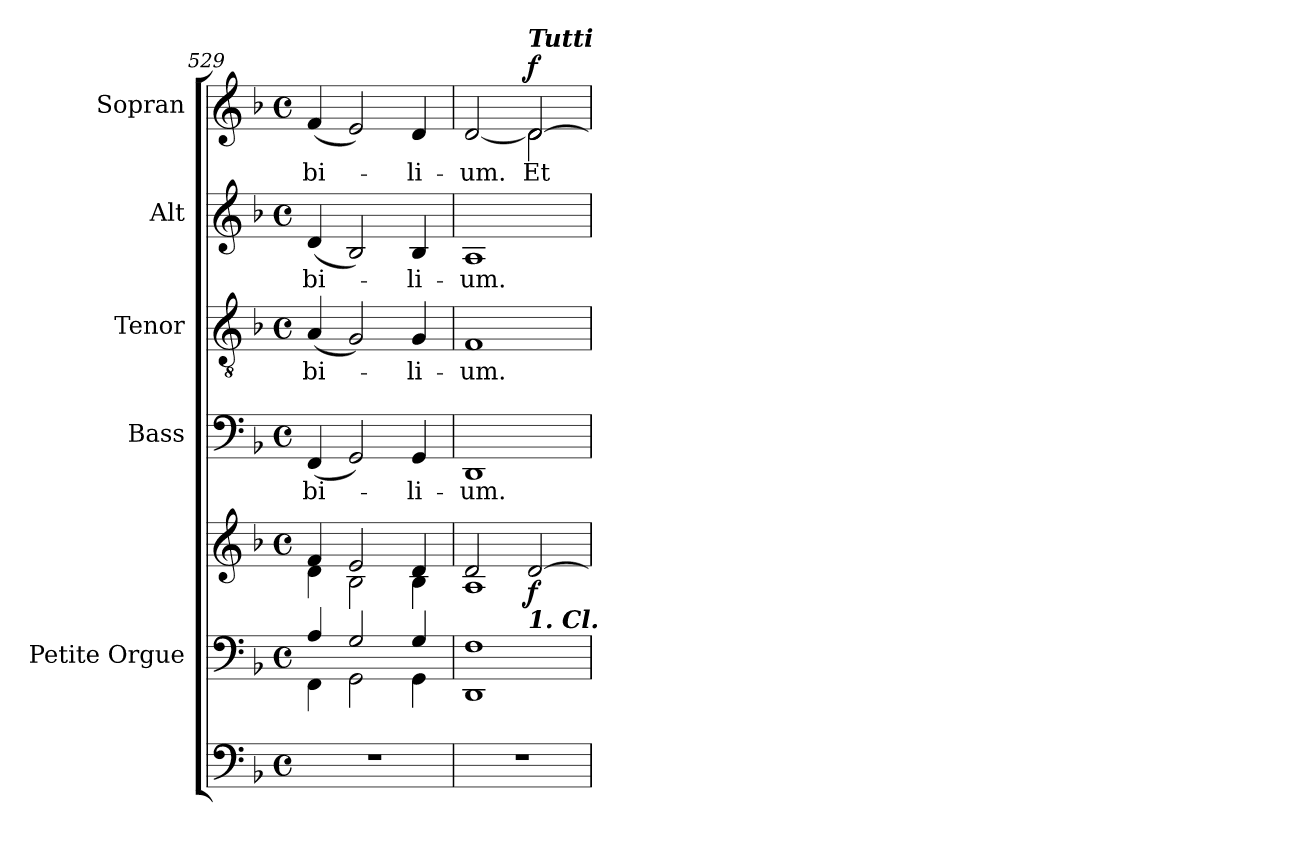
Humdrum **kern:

**kern	**kern	**kern	**dynam	**kern	**text	**kern	**text	**kern	**text	**kern	**text	**dynam
*part6	*part5	*part5	*part5	*part4	*part4	*part3	*part3	*part2	*part2	*part1	*part1	*part1
*staff7	*staff6	*staff5	*staff5/6	*staff4	*staff4	*staff3	*staff3	*staff2	*staff2	*staff1	*staff1	*staff1
*	*I"Petite Orgue	*	*	*I"Bass	*	*I"Tenor	*	*I"Alt	*	*I"Sopran	*	*
*	*I'Org. 1	*	*	*I'B.	*	*I'T.	*	*I'A.	*	*I'S.	*	*
*clefF4	*clefF4	*clefG2	*	*clefF4	*	*clefGv2	*	*clefG2	*	*clefG2	*	*
*k[b-]	*k[b-]	*k[b-]	*	*k[b-]	*	*k[b-]	*	*k[b-]	*	*k[b-]	*	*
*F:	*F:	*F:	*	*F:	*	*F:	*	*F:	*	*F:	*	*
*M4/4	*M4/4	*M4/4	*	*M4/4	*	*M4/4	*	*M4/4	*	*M4/4	*	*
*met(c)	*met(c)	*met(c)	*	*met(c)	*	*met(c)	*	*met(c)	*	*met(c)	*	*
=529	=529	=529	=529	=529	=529	=529	=529	=529	=529	=529	=529	=529
*	*^	*^	*	*	*	*	*	*	*	*	*	*
!	!	!	!	!	!	!	!LO:LY:b	!	!LO:LY:b	!	!LO:LY:b	!	!LO:LY:b	!
1r	4A/	4FF\	4f/	4d\	.	(<4FF/	-bi-	(<4A/	-bi-	(<4d/	-bi-	(<4f/	-bi-	.
.	2G/	2GG\	2e/	2B-\	.	2GG/)	.	2G/)	.	2B-/)	.	2e/)	.	.
!	!	!	!	!	!	!	!LO:LY:b	!	!LO:LY:b	!	!LO:LY:b	!	!LO:LY:b	!
.	4G/	4GG\	4d/	4B-\	.	4GG/	-li-	4G/	-li-	4B-/	-li-	4d/	-li-	.
!!LO:PB:g=z
=530	=530	=530	=530	=530	=530	=530	=530	=530	=530	=530	=530	=530	=530	=530
!	!	!	!	!	!	!	!LO:LY:b	!	!LO:LY:b	!	!LO:LY:b	!	!LO:LY:b	!
*	*	*	*	*	*	*	*	*	*	*	*	*^	*	*
1r	1F	1DD	2d/	1A	.	1DD	-um.	1F	-um.	1A	-um.	[>2d/	2ryy	-um.	.
!	!	!	!	!	!	!	!	!	!	!	!	!LO:TX:a:Bi:t=Tutti	!	!	!
!	!	!	!LO:TX:b:Bi:t=1. Cl.	!	!	!	!	!	!	!	!	!	!	!	!
!	!	!	!	!	!LO:DY:b	!	!	!	!	!	!	!	!	!LO:LY:b	!LO:DY:a
.	.	.	[>2d/	.	f	.	.	.	.	.	.	2d/_	2d\	Et	f
*	*v	*v	*	*	*	*	*	*	*	*	*	*v	*v	*	*
*	*	*v	*v	*	*	*	*	*	*	*	*	*	*
=	=	=	=	=	=	=	=	=	=	=	=	=
*-	*-	*-	*-	*-	*-	*-	*-	*-	*-	*-	*-	*-
